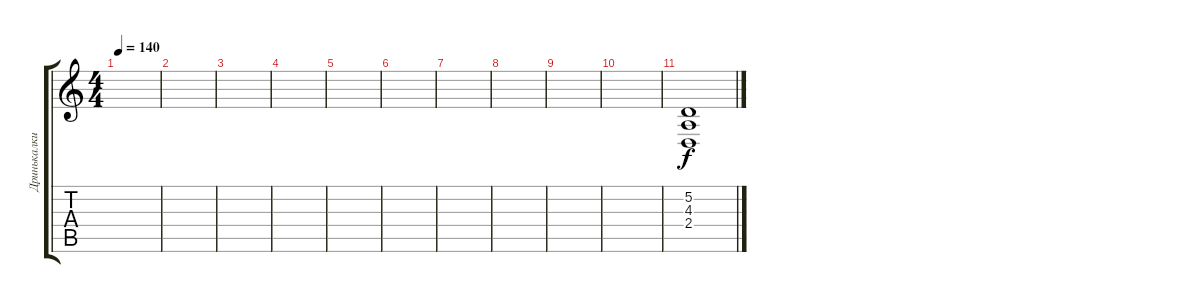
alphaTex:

\track ("Дринькалки" "Дринькалки") {instrument harpsichord}
\staff {score tabs}
\tuning (D4 A3 F3 C3 G2 D2) {hide}
\ts (4 4)
\tempo 140
\clef g2
\ks c
|
|
|
|
|
|
|
|
|
|
(5.2 4.3 2.4).1
